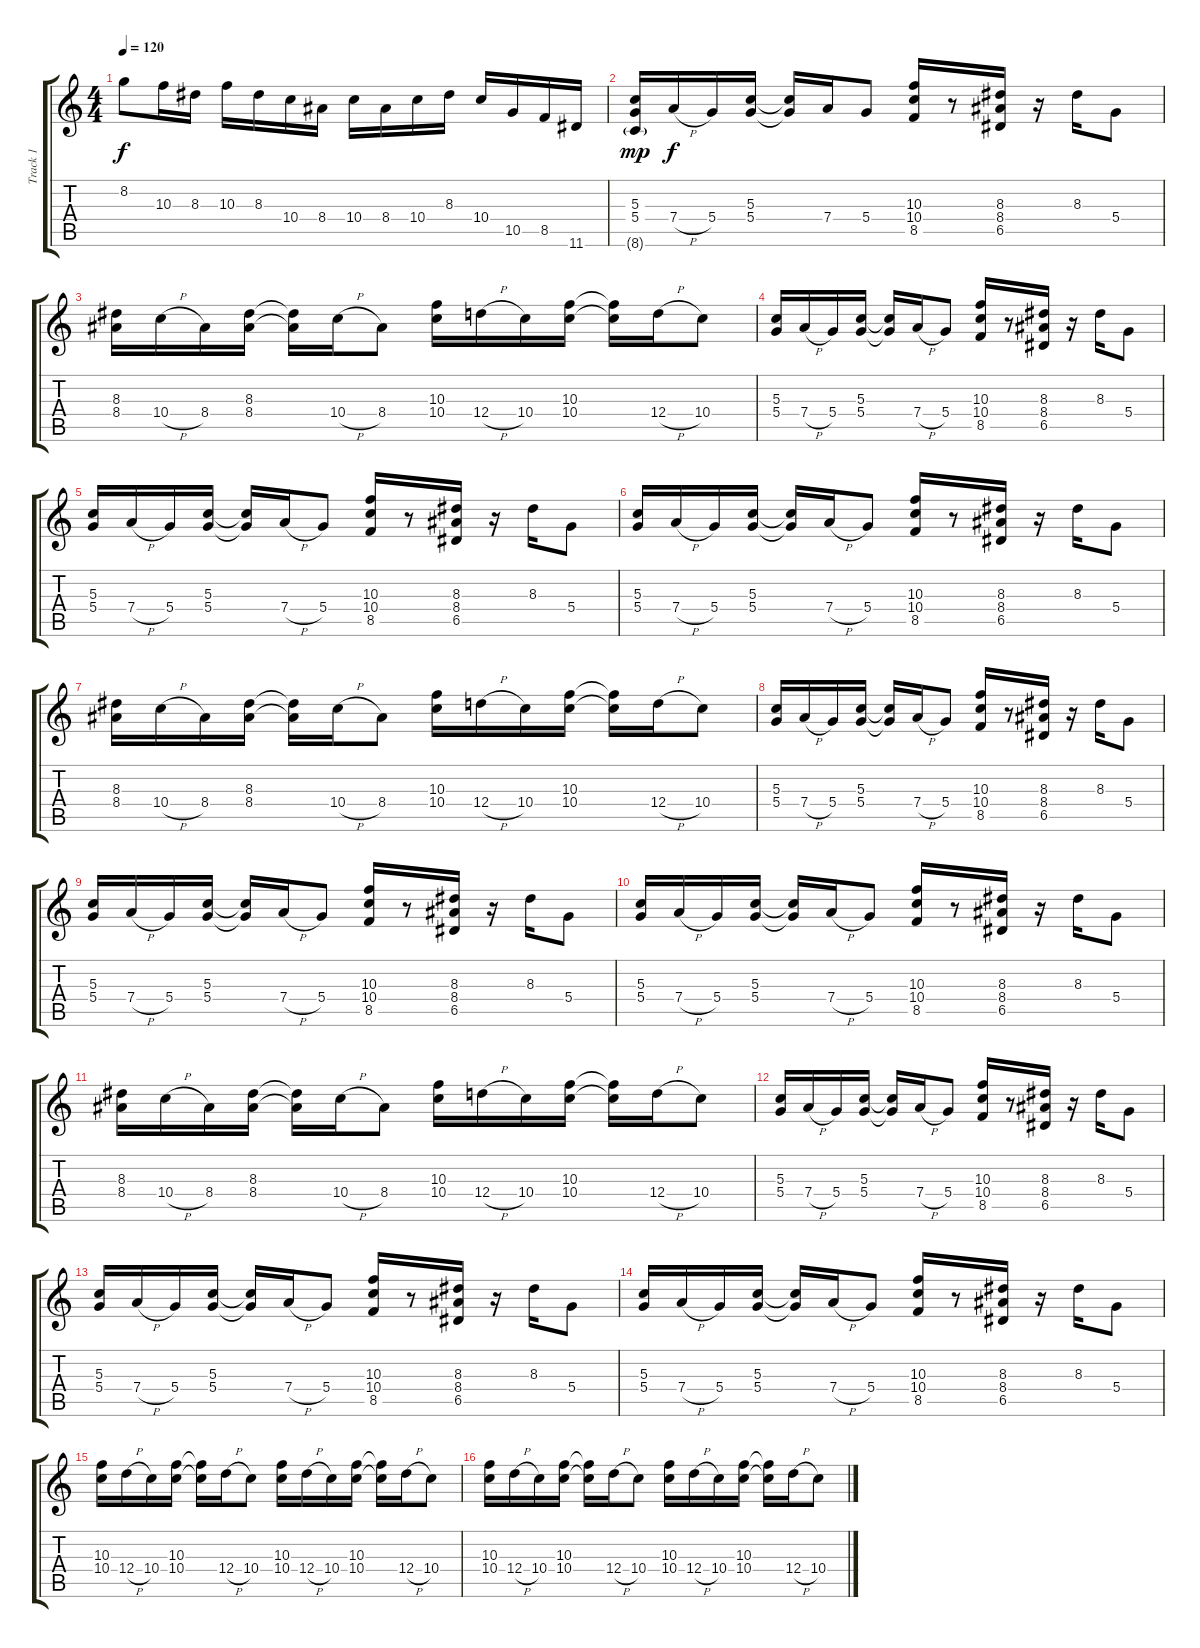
\track ("Track 1" "Track 1") {instrument electricguitarclean}
\staff {score tabs}
\tuning (E4 B3 G3 D3 A2 E2) {hide}
\ts (4 4)
\tempo 120
\clef g2
\ks c
8.2.8{dy f} 10.3.16 8.3.16 10.3.16 8.3.16 10.4.16 8.4.16 10.4.16 8.4.16 10.4.16 8.3.16 10.4.16 10.5.16 8.5.16 11.6.16 |
(5.3 5.4 8.6{g}).16{dy mp} 7.4{h}.16{dy f} 5.4.16 (5.3 5.4).16 (5.3{t} 5.4{t}).16 7.4.16 5.4.8 (10.3 10.4 8.5).16 r.8 (8.3 8.4 6.5).16 r.16 8.3.16 5.4.8 |
(8.3 8.4).16 10.4{h}.16 8.4.16 (8.3 8.4).16 (8.3{t} 8.4{t}).16 10.4{h}.16 8.4.8 (10.3 10.4).16 12.4{h}.16 10.4.16 (10.3 10.4).16 (10.3{t} 10.4{t}).16 12.4{h}.16 10.4.8 |
(5.3 5.4).16 7.4{h}.16 5.4.16 (5.3 5.4).16 (5.3{t} 5.4{t}).16 7.4{h}.16 5.4.8 (10.3 10.4 8.5).16 r.8 (8.3 8.4 6.5).16 r.16 8.3.16 5.4.8 |
(5.3 5.4).16 7.4{h}.16 5.4.16 (5.3 5.4).16 (5.3{t} 5.4{t}).16 7.4{h}.16 5.4.8 (10.3 10.4 8.5).16 r.8 (8.3 8.4 6.5).16 r.16 8.3.16 5.4.8 |
(5.3 5.4).16 7.4{h}.16 5.4.16 (5.3 5.4).16 (5.3{t} 5.4{t}).16 7.4{h}.16 5.4.8 (10.3 10.4 8.5).16 r.8 (8.3 8.4 6.5).16 r.16 8.3.16 5.4.8 |
(8.3 8.4).16 10.4{h}.16 8.4.16 (8.3 8.4).16 (8.3{t} 8.4{t}).16 10.4{h}.16 8.4.8 (10.3 10.4).16 12.4{h}.16 10.4.16 (10.3 10.4).16 (10.3{t} 10.4{t}).16 12.4{h}.16 10.4.8 |
(5.3 5.4).16 7.4{h}.16 5.4.16 (5.3 5.4).16 (5.3{t} 5.4{t}).16 7.4{h}.16 5.4.8 (10.3 10.4 8.5).16 r.8 (8.3 8.4 6.5).16 r.16 8.3.16 5.4.8 |
(5.3 5.4).16 7.4{h}.16 5.4.16 (5.3 5.4).16 (5.3{t} 5.4{t}).16 7.4{h}.16 5.4.8 (10.3 10.4 8.5).16 r.8 (8.3 8.4 6.5).16 r.16 8.3.16 5.4.8 |
(5.3 5.4).16 7.4{h}.16 5.4.16 (5.3 5.4).16 (5.3{t} 5.4{t}).16 7.4{h}.16 5.4.8 (10.3 10.4 8.5).16 r.8 (8.3 8.4 6.5).16 r.16 8.3.16 5.4.8 |
(8.3 8.4).16 10.4{h}.16 8.4.16 (8.3 8.4).16 (8.3{t} 8.4{t}).16 10.4{h}.16 8.4.8 (10.3 10.4).16 12.4{h}.16 10.4.16 (10.3 10.4).16 (10.3{t} 10.4{t}).16 12.4{h}.16 10.4.8 |
(5.3 5.4).16 7.4{h}.16 5.4.16 (5.3 5.4).16 (5.3{t} 5.4{t}).16 7.4{h}.16 5.4.8 (10.3 10.4 8.5).16 r.8 (8.3 8.4 6.5).16 r.16 8.3.16 5.4.8 |
(5.3 5.4).16 7.4{h}.16 5.4.16 (5.3 5.4).16 (5.3{t} 5.4{t}).16 7.4{h}.16 5.4.8 (10.3 10.4 8.5).16 r.8 (8.3 8.4 6.5).16 r.16 8.3.16 5.4.8 |
(5.3 5.4).16 7.4{h}.16 5.4.16 (5.3 5.4).16 (5.3{t} 5.4{t}).16 7.4{h}.16 5.4.8 (10.3 10.4 8.5).16 r.8 (8.3 8.4 6.5).16 r.16 8.3.16 5.4.8 |
(10.3 10.4).16 12.4{h}.16 10.4.16 (10.3 10.4).16 (10.3{t} 10.4{t}).16 12.4{h}.16 10.4.8 (10.3 10.4).16 12.4{h}.16 10.4.16 (10.3 10.4).16 (10.3{t} 10.4{t}).16 12.4{h}.16 10.4.8 |
(10.3 10.4).16 12.4{h}.16 10.4.16 (10.3 10.4).16 (10.3{t} 10.4{t}).16 12.4{h}.16 10.4.8 (10.3 10.4).16 12.4{h}.16 10.4.16 (10.3 10.4).16 (10.3{t} 10.4{t}).16 12.4{h}.16 10.4.8
